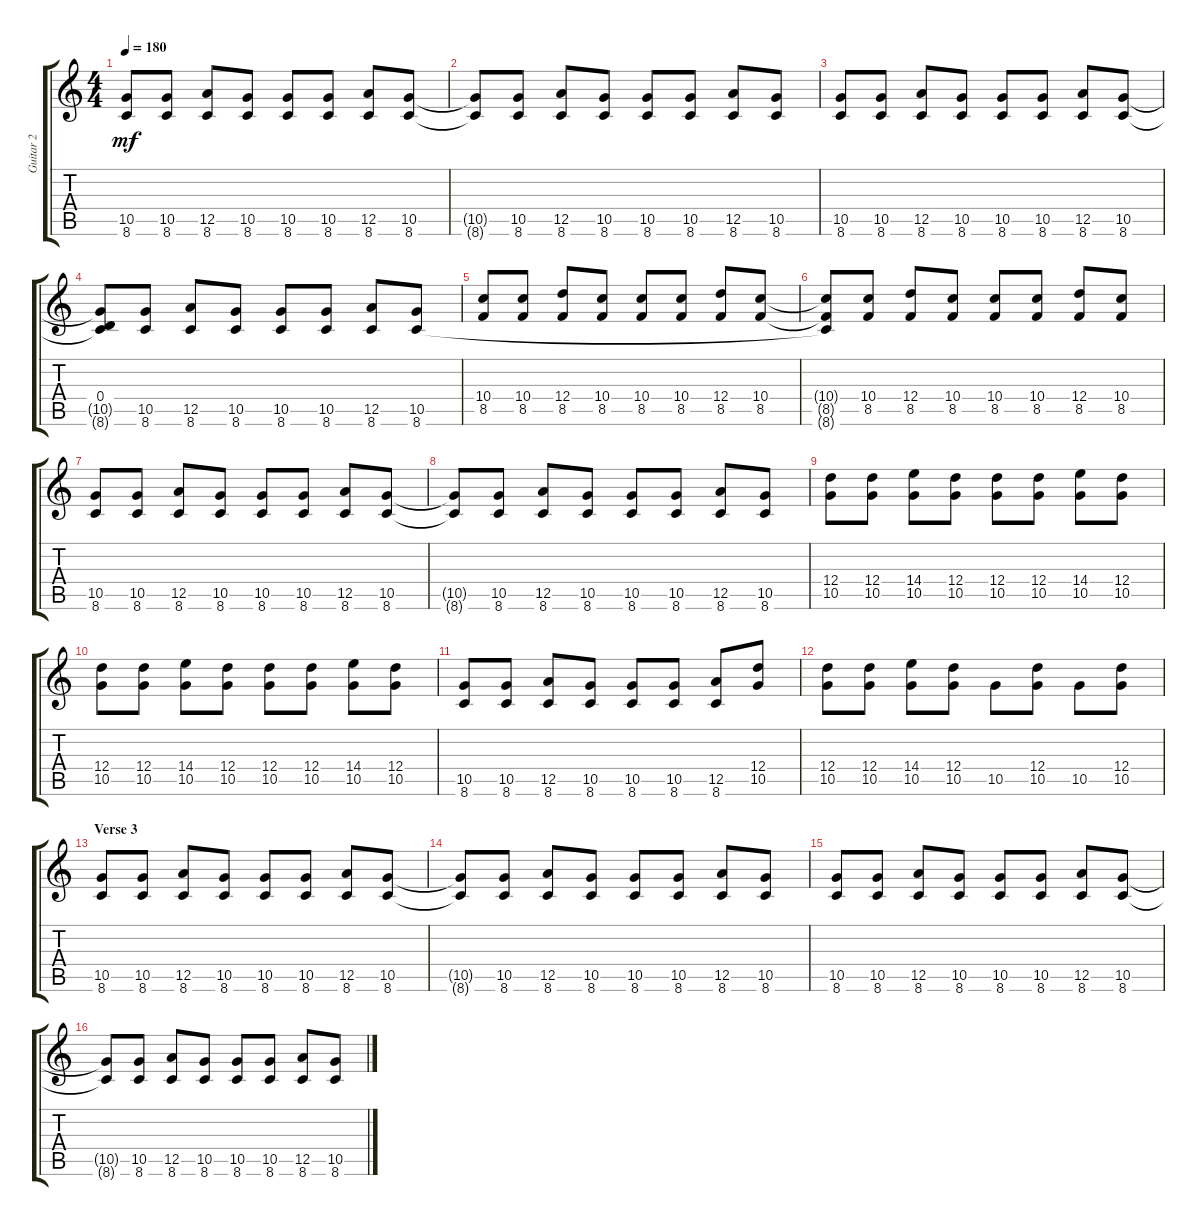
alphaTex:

\track ("Guitar 2" "Guitar 2") {instrument overdrivenguitar}
\staff {score tabs}
\tuning (E4 B3 G3 D3 A2 E2) {hide}
\ts (4 4)
\tempo 180
\clef g2
\ks c
(10.5 8.6).8{dy mf} (10.5 8.6).8 (12.5 8.6).8 (10.5 8.6).8 (10.5 8.6).8 (10.5 8.6).8 (12.5 8.6).8 (10.5 8.6).8 |
(10.5{t} 8.6{t}).8 (10.5 8.6).8 (12.5 8.6).8 (10.5 8.6).8 (10.5 8.6).8 (10.5 8.6).8 (12.5 8.6).8 (10.5 8.6).8 |
(10.5 8.6).8 (10.5 8.6).8 (12.5 8.6).8 (10.5 8.6).8 (10.5 8.6).8 (10.5 8.6).8 (12.5 8.6).8 (10.5 8.6).8 |
(0.4 10.5{t} 8.6{t}).8 (10.5 8.6).8 (12.5 8.6).8 (10.5 8.6).8 (10.5 8.6).8 (10.5 8.6).8 (12.5 8.6).8 (10.5 8.6).8 |
(10.4 8.5).8 (10.4 8.5).8 (12.4 8.5).8 (10.4 8.5).8 (10.4 8.5).8 (10.4 8.5).8 (12.4 8.5).8 (10.4 8.5).8 |
(10.4{t} 8.5{t} 8.6{t}).8 (10.4 8.5).8 (12.4 8.5).8 (10.4 8.5).8 (10.4 8.5).8 (10.4 8.5).8 (12.4 8.5).8 (10.4 8.5).8 |
(10.5 8.6).8 (10.5 8.6).8 (12.5 8.6).8 (10.5 8.6).8 (10.5 8.6).8 (10.5 8.6).8 (12.5 8.6).8 (10.5 8.6).8 |
(10.5{t} 8.6{t}).8 (10.5 8.6).8 (12.5 8.6).8 (10.5 8.6).8 (10.5 8.6).8 (10.5 8.6).8 (12.5 8.6).8 (10.5 8.6).8 |
(12.4 10.5).8 (12.4 10.5).8 (14.4 10.5).8 (12.4 10.5).8 (12.4 10.5).8 (12.4 10.5).8 (14.4 10.5).8 (12.4 10.5).8 |
(12.4 10.5).8 (12.4 10.5).8 (14.4 10.5).8 (12.4 10.5).8 (12.4 10.5).8 (12.4 10.5).8 (14.4 10.5).8 (12.4 10.5).8 |
(10.5 8.6).8 (10.5 8.6).8 (12.5 8.6).8 (10.5 8.6).8 (10.5 8.6).8 (10.5 8.6).8 (12.5 8.6).8 (12.4 10.5).8 |
(12.4 10.5).8 (12.4 10.5).8 (14.4 10.5).8 (12.4 10.5).8 10.5.8 (12.4 10.5).8 10.5.8 (12.4 10.5).8 |
\section ("" "Verse 3")
(10.5 8.6).8 (10.5 8.6).8 (12.5 8.6).8 (10.5 8.6).8 (10.5 8.6).8 (10.5 8.6).8 (12.5 8.6).8 (10.5 8.6).8 |
(10.5{t} 8.6{t}).8 (10.5 8.6).8 (12.5 8.6).8 (10.5 8.6).8 (10.5 8.6).8 (10.5 8.6).8 (12.5 8.6).8 (10.5 8.6).8 |
(10.5 8.6).8 (10.5 8.6).8 (12.5 8.6).8 (10.5 8.6).8 (10.5 8.6).8 (10.5 8.6).8 (12.5 8.6).8 (10.5 8.6).8 |
(10.5{t} 8.6{t}).8 (10.5 8.6).8 (12.5 8.6).8 (10.5 8.6).8 (10.5 8.6).8 (10.5 8.6).8 (12.5 8.6).8 (10.5 8.6).8
